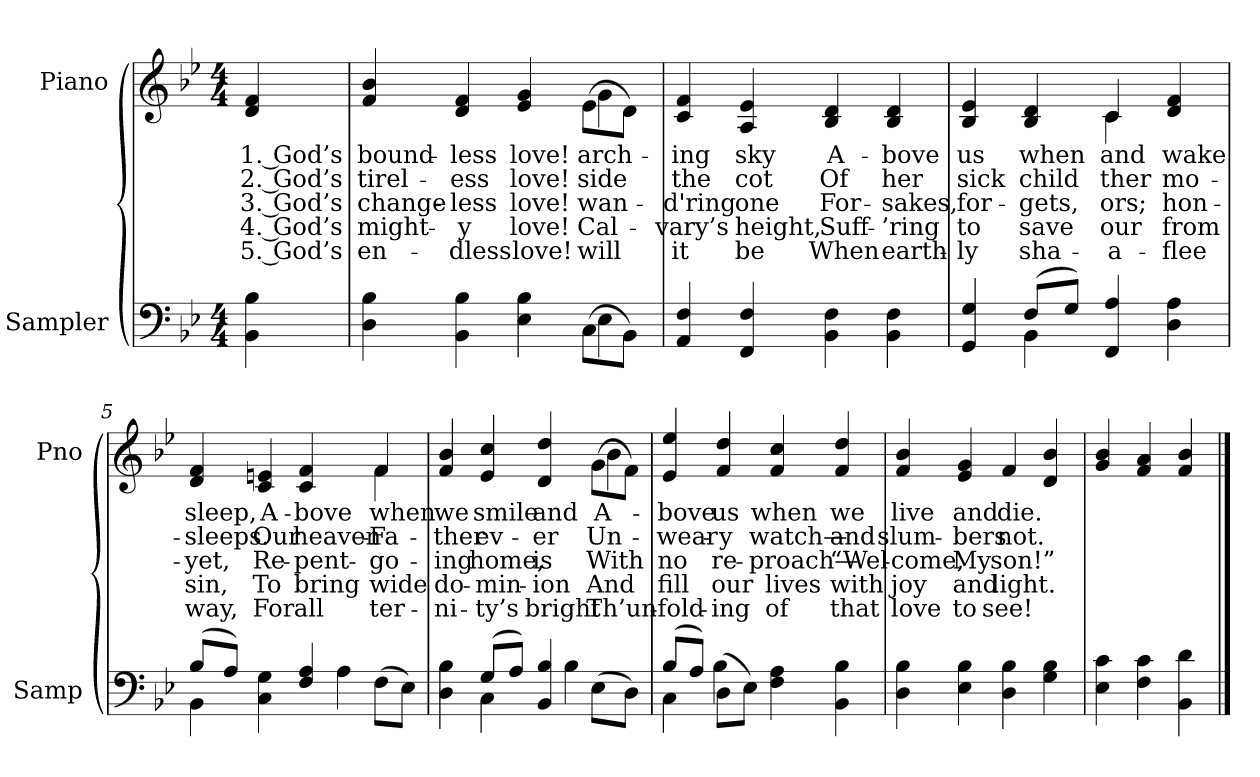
**kern	**kern	**text	**text	**text	**text	**text
*part2	*part1	*part1	*part1	*part1	*part1	*part1
*staff2	*staff1	*staff1	*staff1	*staff1	*staff1	*staff1
*I"Sampler	*I"Piano	*	*	*	*	*
*I'Samp	*I'Pno	*	*	*	*	*
*clefF4	*clefG2	*	*	*	*	*
*k[b-e-]	*k[b-e-]	*	*	*	*	*
*B-:	*B-:	*	*	*	*	*
*M4/4	*M4/4	*	*	*	*	*
=1	=1	=1	=1	=1	=1	=1
4BB- 4B-	4d 4f	1. God’s	2. God’s	3. God’s	4. God’s	5. God’s
=2	=2	=2	=2	=2	=2	=2
*^	*^	*	*	*	*	*
4D 4B-	2.ryy	4f 4b-	2.ryy	bound-	tirel-	change-	might-	en-
4BB- 4B-	.	4d 4f	.	-less	-ess	-less	-y	-dless
4E- 4B-	.	4e- 4g	.	love!	love!	love!	love!	love!
(8C\L	4E-	(8e-\L	4g	arch-	-side	wan-	Cal-	will
8BB-\J)	.	8d\J)	.	.	.	.	.	.
*v	*v	*	*	*	*	*	*	*
*	*v	*v	*	*	*	*	*
=3	=3	=3	=3	=3	=3	=3
4AA 4F	4c 4f	-ing	the	-d'ring	-vary’s	it
4FF 4F	4A 4e-	sky	cot	one	height,	be
4BB- 4F	4B- 4d	A-	Of	For-	Suff-	When
4BB- 4F	4B- 4d	-bove	her	-sakes,	-’ring	earth-
=4	=4	=4	=4	=4	=4	=4
*^	*^	*	*	*	*	*
4GG 4G	4ryy	4B- 4e-	2ryy	us	sick	for-	to	-ly
(8F/L	4BB-	4B- 4d	.	when	child	-gets,	save	sha-
8G/J)	.	.	.	.	.	.	.	.
4FF 4A	2ryy	4c/	4c	and	-ther	-ors;	our	a-
4D 4A	.	4d 4f	4ryy	wake	mo-	-hon-	from	flee
=5	=5	=5	=5	=5	=5	=5	=5	=5
(8B-/L	4BB-	4d 4f	2.ryy	sleep,	sleeps.	yet,	sin,	-way,
8A/J)	.	.	.	.	.	.	.	.
4C 4G	4.ryy	4c 4en	.	A-	Our	Re-	To	For
4F 4A	.	4c 4f	.	-bove	heaven-	-pent-	bring	all
.	4A	.	.	.	.	.	.	.
(8F\L	.	4f/	4f	when	Fa-	go-	wide	-ter-
8E-\J)	8ryy	.	.	.	.	.	.	.
=6	=6	=6	=6	=6	=6	=6	=6	=6
4D 4B-	4ryy	4f 4b-	2.ryy	we	-ther	-ing	do-	-ni-
(8G/L	4C	4e- 4cc	.	smile	ev-	home,	-min-	-ty’s
8A/J)	.	.	.	.	.	.	.	.
4BB- 4B-	8ryy	4d 4dd	.	and	-er	is	-ion	bright
.	4B-	.	.	.	.	.	.	.
(8E-\L	.	(8g\L	4b-	A-	Un-	With	And	Th’un-
8D\J)	8ryy	8f\J)	.	.	.	.	.	.
*	*	*v	*v	*	*	*	*	*
=7	=7	=7	=7	=7	=7	=7	=7
(8B-/L	4C	4e- 4ee-	-bove	-wear-	no	fill	-fold-
8A/J)	.	.	.	.	.	.	.
(8D\L	4B-	4f 4dd	us	-y	re-	our	-ing
8E-\J)	.	.	.	.	.	.	.
4F 4A	2ryy	4f 4cc	when	watch—	-proach—	lives	of
4BB- 4B-	.	4f 4dd	we	and	“Wel-	with	that
*v	*v	*	*	*	*	*	*
=8	=8	=8	=8	=8	=8	=8
4D 4B-	4f 4b-	live	slum-	-come,	joy	love
4E- 4B-	4e- 4g	and	-bers	My	and	to
4D 4B-	4f	die.	not.	son!”	light.	see!
4G 4B-	4d 4b-	.	.	.	.	.
=9	=9	=9	=9	=9	=9	=9
4E- 4c	4g 4b-	.	.	.	.	.
4F 4c	4f 4a	.	.	.	.	.
4BB- 4d	4f 4b-	.	.	.	.	.
==	==	==	==	==	==	==
*-	*-	*-	*-	*-	*-	*-
